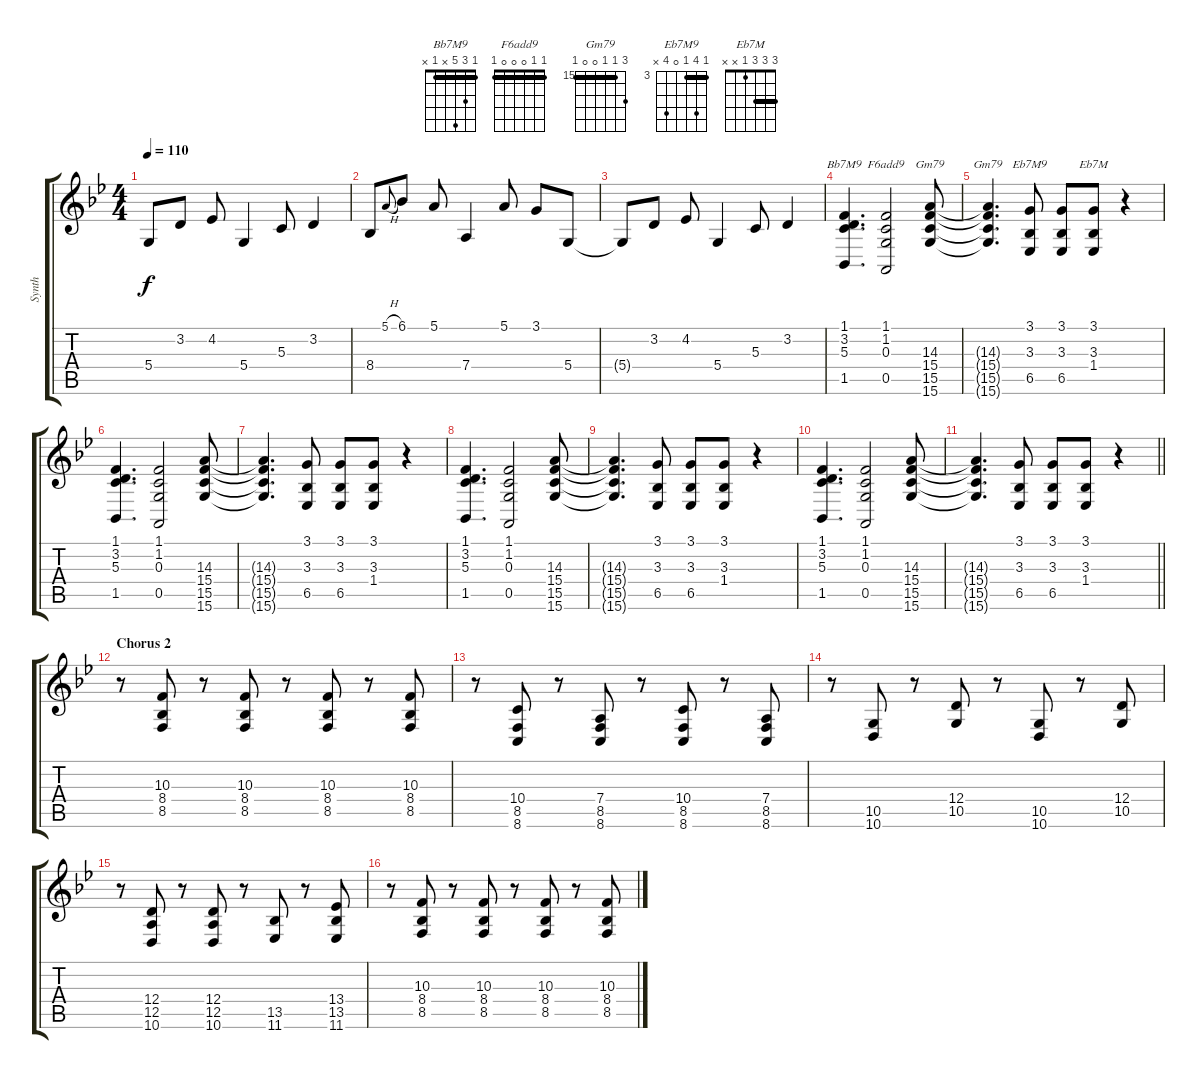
\track ("Synth" "Synth") {instrument brightacousticpiano}
\staff {score tabs}
\tuning (E4 B3 G3 D3 A2 E2) {hide}
\chord ("Bb7M9" 1 3 5 x 1 x) {barre 1}
\chord ("F6add9" 1 1 0 0 0 1) {barre 1}
\chord ("Gm79" 17 18 15 0 0 15) {firstfret 15}
\chord ("Gm79" 17 15 15 0 0 15) {firstfret 15 barre 15}
\chord ("Eb7M9" 3 6 3 0 6 x) {firstfret 3 barre 3}
\chord ("Eb7M" 3 3 3 1 x x) {barre 3}
\ts (4 4)
\tempo 110
\clef g2
\ks bb
5.4{t}.8{dy f} 3.2.8 4.2.8 5.4.4 5.3.8 3.2.4 |
8.4.8 5.1{h}.8{gr onbeat} 6.1.8 5.1.8 7.4.4 5.1.8 3.1.8 5.4.8 |
5.4{t}.8 3.2.8 4.2.8 5.4.4 5.3.8 3.2.4 |
(1.1 3.2 5.3 1.5).4{d ch "Bb7M9"} (1.1 1.2 0.3 0.5).2{ch "F6add9"} (14.3 15.4 15.5 15.6).8{ch "Gm79"} |
(14.3{t} 15.4{t} 15.5{t} 15.6{t}).4{d ch "Gm79"} (3.1 3.3 6.5).8{ch "Eb7M9"} (3.1 3.3 6.5).8 (3.1 3.3 1.4).8{ch "Eb7M"} r.4 |
(1.1 3.2 5.3 1.5).4{d} (1.1 1.2 0.3 0.5).2 (14.3 15.4 15.5 15.6).8 |
(14.3{t} 15.4{t} 15.5{t} 15.6{t}).4{d} (3.1 3.3 6.5).8 (3.1 3.3 6.5).8 (3.1 3.3 1.4).8 r.4 |
(1.1 3.2 5.3 1.5).4{d} (1.1 1.2 0.3 0.5).2 (14.3 15.4 15.5 15.6).8 |
(14.3{t} 15.4{t} 15.5{t} 15.6{t}).4{d} (3.1 3.3 6.5).8 (3.1 3.3 6.5).8 (3.1 3.3 1.4).8 r.4 |
(1.1 3.2 5.3 1.5).4{d} (1.1 1.2 0.3 0.5).2 (14.3 15.4 15.5 15.6).8 |
\barLineRight lightlight
(14.3{t} 15.4{t} 15.5{t} 15.6{t}).4{d} (3.1 3.3 6.5).8 (3.1 3.3 6.5).8 (3.1 3.3 1.4).8 r.4 |
\section ("" "Chorus 2")
r.8 (10.3 8.4 8.5).8 r.8 (10.3 8.4 8.5).8 r.8 (10.3 8.4 8.5).8 r.8 (10.3 8.4 8.5).8 |
r.8 (10.4 8.5 8.6).8 r.8 (7.4 8.5 8.6).8 r.8 (10.4 8.5 8.6).8 r.8 (7.4 8.5 8.6).8 |
r.8 (10.5 10.6).8 r.8 (12.4 10.5).8 r.8 (10.5 10.6).8 r.8 (12.4 10.5).8 |
r.8 (12.4 12.5 10.6).8 r.8 (12.4 12.5 10.6).8 r.8 (13.5 11.6).8 r.8 (13.4 13.5 11.6).8 |
r.8 (10.3 8.4 8.5).8 r.8 (10.3 8.4 8.5).8 r.8 (10.3 8.4 8.5).8 r.8 (10.3 8.4 8.5).8
